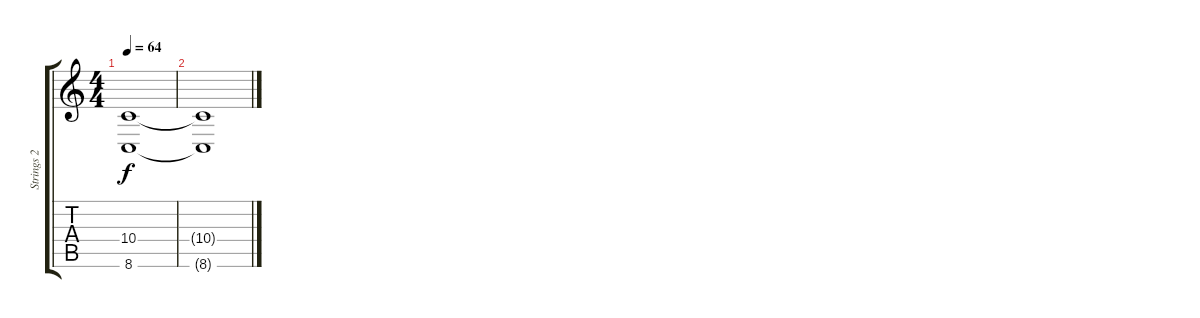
\track ("Strings 2" "Strings 2") {instrument stringensemble1}
\staff {score tabs}
\tuning (E4 B3 G3 D3 A2 E2) {hide}
\ts (4 4)
\tempo 64
\clef g2
\ks c
(10.4{t} 8.6{t}).1{dy f} |
(10.4{t} 8.6{t}).1
